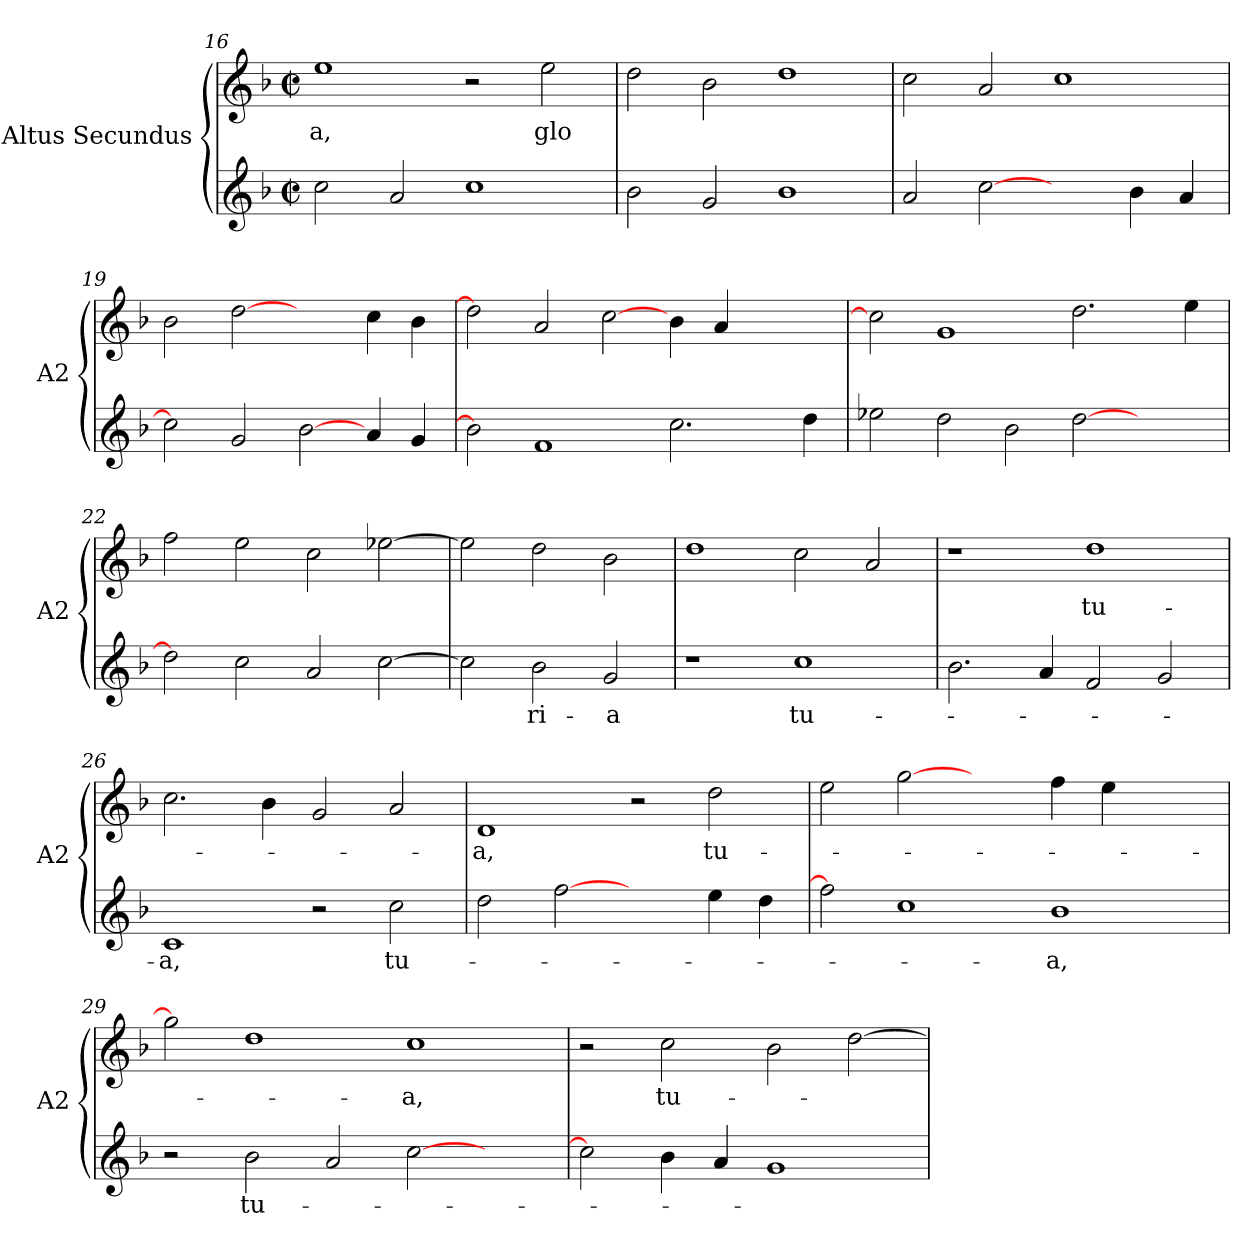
**kern	**text	**kern	**text
*part1	*part1	*part1	*part1
*staff2	*staff2	*staff1	*staff1
*I"Altus Secundus	*	*	*
*I'A2	*	*	*
*clefG2	*	*clefG2	*
*k[b-]	*	*k[b-]	*
*M2/2	*	*M2/2	*
*met(c|)	*	*met(c|)	*
=16	=16	=16	=16
2cc\	.	1ee	-a,
2a/	.	.	.
1cc	.	2r	.
.	.	2ee\	glo
=17	=17	=17	=17
2b-\	.	2dd\	.
2g/	.	2b-\	.
1b-	.	1dd	.
!!LO:LB:g=z
=18	=18	=18	=18
2a/	.	2cc\	.
[2cc	.	2a/	.
2ryy	.	1cc	.
4b-\	.	.	.
4a/	.	.	.
=19	=19	=19	=19
2cc]	.	2b-\	.
2g/	.	[2dd	.
[2b-	.	2ryy	.
4a/	.	4cc\	.
4g/	.	4b-\	.
=20	=20	=20	=20
2b-]	.	2dd]	.
1f	.	2a/	.
.	.	[2cc	.
2.cc\	.	4b-\	.
.	.	4a/	.
.	.	2ryy	.
4dd\	.	.	.
=21	=21	=21	=21
2ee-X\	.	2cc]	.
2dd\	.	1g	.
2b-\	.	.	.
[2dd	.	2.dd\	.
2ryy	.	.	.
.	.	4ee\	.
=22	=22	=22	=22
2dd\]	.	2ff\	.
2cc\	.	2ee\	.
2a/	.	2cc\	.
[2cc	.	[2ee-X	.
=23	=23	=23	=23
2cc\]	.	2ee-\]	.
2b-\	-ri-	2dd\	.
2g	-a	2b-\	.
=24	=24	=24	=24
1r	.	1dd	.
1cc	tu-	2cc\	.
.	.	2a	.
!!LO:LB:g=z
=25	=25	=25	=25
2.b-\	.	1r	.
4a/	.	.	.
2f/	.	1dd	tu-
2g/	.	.	.
=26	=26	=26	=26
1c	-a,	2.cc\	.
.	.	4b-\	.
2r	.	2g/	.
2cc\	tu-	2a/	.
=27	=27	=27	=27
2dd\	.	1d	-a,
[2ff	.	.	.
2ryy	.	2r	.
4ee\	.	2dd\	tu-
4dd\	.	.	.
=28	=28	=28	=28
2ff]	.	2ee\	.
1cc	.	[2gg	.
.	.	2ryy	.
1b-	-a,	4ff\	.
.	.	4ee\	.
.	.	2ryy	.
=29	=29	=29	=29
2r	.	2gg]	.
2b-\	tu-	1dd	.
2a/	.	.	.
[2cc	.	1cc	-a,
2ryy	.	.	.
=30	=30	=30	=30
2cc\]	.	2r	.
4b-\	.	2cc\	tu-
4a/	.	.	.
1g	.	2b-\	.
.	.	[2dd	.
=	=	=	=
*-	*-	*-	*-
